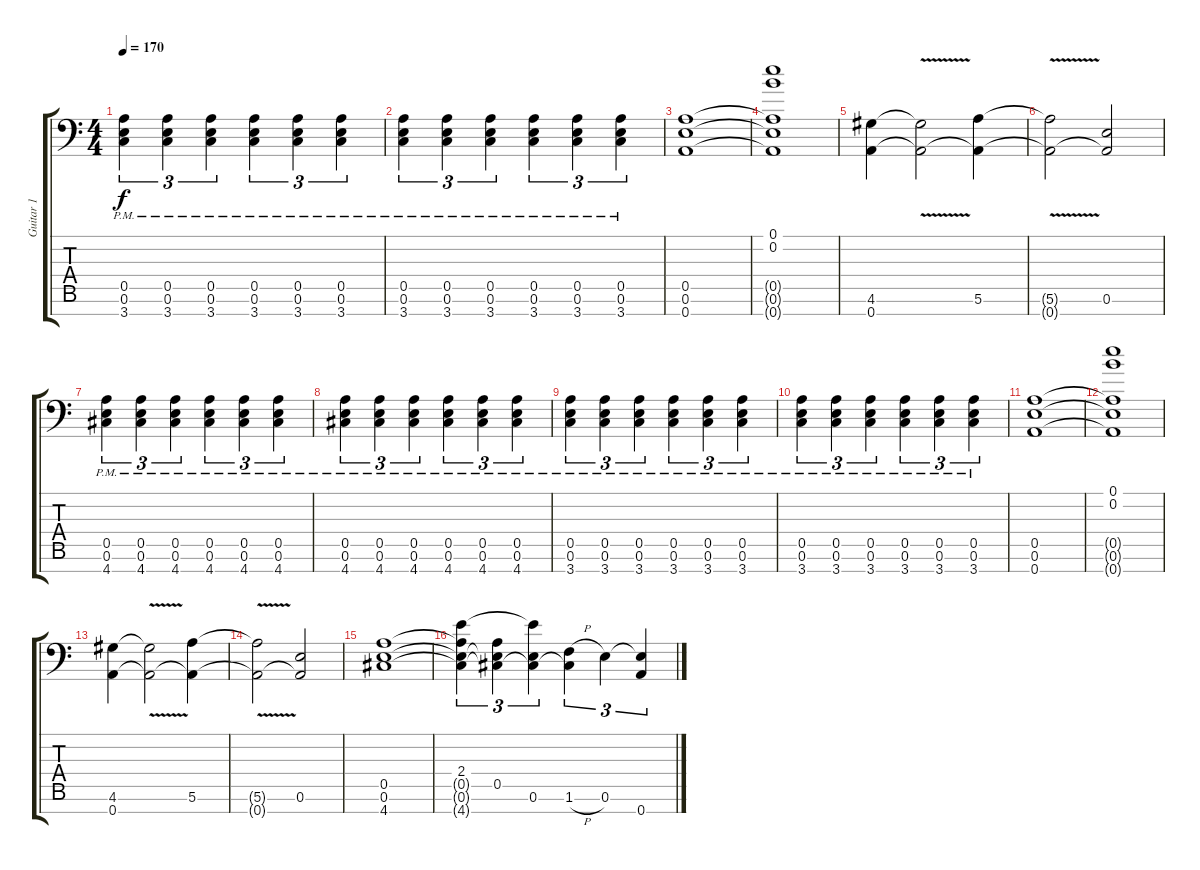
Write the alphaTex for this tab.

\track ("Guitar 1" "Guitar 1") {instrument distortionguitar}
\staff {score tabs}
\tuning (E4 B3 G3 D3 A2 E2 A1) {hide}
\ts (4 4)
\tempo 170
\clef f4
\ks c
(0.5{pm} 0.6{pm} 3.7{pm}).4{tu (3 2) dy f} (0.5{pm} 0.6{pm} 3.7{pm}).4{tu (3 2)} (0.5{pm} 0.6{pm} 3.7{pm}).4{tu (3 2)} (0.5{pm} 0.6{pm} 3.7{pm}).4{tu (3 2)} (0.5{pm} 0.6{pm} 3.7{pm}).4{tu (3 2)} (0.5{pm} 0.6{pm} 3.7{pm}).4{tu (3 2)} |
(0.5{pm} 0.6{pm} 3.7{pm}).4{tu (3 2)} (0.5{pm} 0.6{pm} 3.7{pm}).4{tu (3 2)} (0.5{pm} 0.6{pm} 3.7{pm}).4{tu (3 2)} (0.5{pm} 0.6{pm} 3.7{pm}).4{tu (3 2)} (0.5{pm} 0.6{pm} 3.7{pm}).4{tu (3 2)} (0.5{pm} 0.6{pm} 3.7{pm}).4{tu (3 2)} |
(0.5 0.6 0.7).1 |
(0.1 0.2 0.5{t} 0.6{t} 0.7{t}).1 |
(4.6 0.7).4 (4.6{v t} 0.7{t}).2 (5.6 0.7{t}).4 |
(5.6{v t} 0.7{t}).2 (0.6 0.7{t}).2 |
(0.5{pm} 0.6{pm} 4.7{pm}).4{tu (3 2)} (0.5{pm} 0.6{pm} 4.7{pm}).4{tu (3 2)} (0.5{pm} 0.6{pm} 4.7{pm}).4{tu (3 2)} (0.5{pm} 0.6{pm} 4.7{pm}).4{tu (3 2)} (0.5{pm} 0.6{pm} 4.7{pm}).4{tu (3 2)} (0.5{pm} 0.6{pm} 4.7{pm}).4{tu (3 2)} |
(0.5{pm} 0.6{pm} 4.7{pm}).4{tu (3 2)} (0.5{pm} 0.6{pm} 4.7{pm}).4{tu (3 2)} (0.5{pm} 0.6{pm} 4.7{pm}).4{tu (3 2)} (0.5{pm} 0.6{pm} 4.7{pm}).4{tu (3 2)} (0.5{pm} 0.6{pm} 4.7{pm}).4{tu (3 2)} (0.5{pm} 0.6{pm} 4.7{pm}).4{tu (3 2)} |
(0.5{pm} 0.6{pm} 3.7{pm}).4{tu (3 2)} (0.5{pm} 0.6{pm} 3.7{pm}).4{tu (3 2)} (0.5{pm} 0.6{pm} 3.7{pm}).4{tu (3 2)} (0.5{pm} 0.6{pm} 3.7{pm}).4{tu (3 2)} (0.5{pm} 0.6{pm} 3.7{pm}).4{tu (3 2)} (0.5{pm} 0.6{pm} 3.7{pm}).4{tu (3 2)} |
(0.5{pm} 0.6{pm} 3.7{pm}).4{tu (3 2)} (0.5{pm} 0.6{pm} 3.7{pm}).4{tu (3 2)} (0.5{pm} 0.6{pm} 3.7{pm}).4{tu (3 2)} (0.5{pm} 0.6{pm} 3.7{pm}).4{tu (3 2)} (0.5{pm} 0.6{pm} 3.7{pm}).4{tu (3 2)} (0.5{pm} 0.6{pm} 3.7{pm}).4{tu (3 2)} |
(0.5 0.6 0.7).1 |
(0.1 0.2 0.5{t} 0.6{t} 0.7{t}).1 |
(4.6 0.7).4 (4.6{v t} 0.7{t}).2 (5.6 0.7{t}).4 |
(5.6{v t} 0.7{t}).2 (0.6 0.7{t}).2 |
(0.5 0.6 4.7).1 |
(2.4 0.5{t} 0.6{t} 4.7{t}).4{tu (3 2)} (0.5 0.6{t} 4.7{t}).4{tu (3 2)} (2.4{t} 0.6 4.7{t}).4{tu (3 2)} (1.6{h} 4.7{t}).4{tu (3 2)} 0.6.4{tu (3 2)} (0.6{t} 0.7).4{tu (3 2)}
